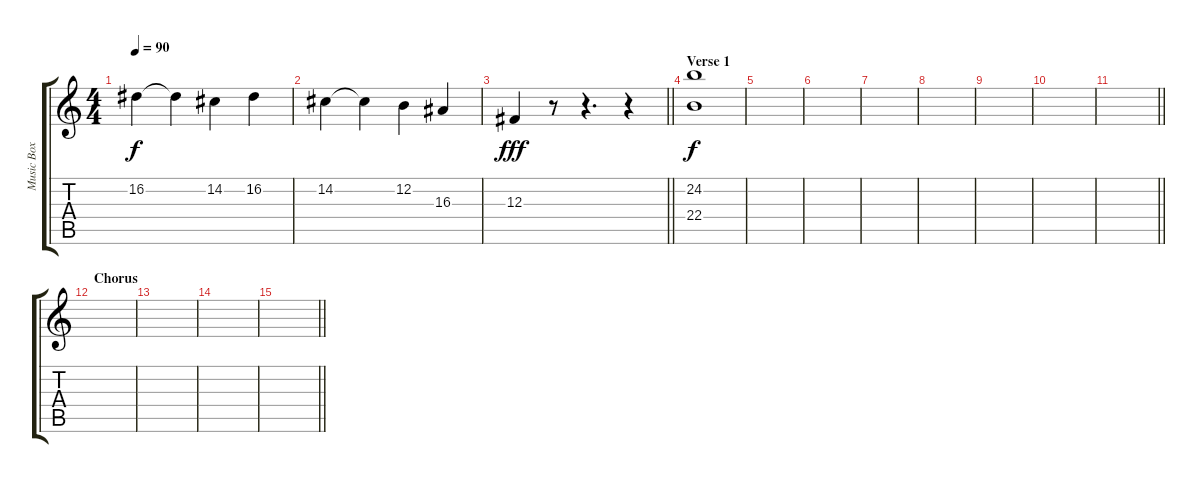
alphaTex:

\track ("Music Box" "Music Box") {instrument musicbox}
\staff {score tabs}
\tuning (Eb4 B3 Gb3 Db3 Ab2 Eb2) {hide}
\ts (4 4)
\tempo 90
\clef g2
\ks c
16.2.4{dy f} 16.2{t}.4 14.2.4 16.2.4 |
14.2.4 14.2{t}.4 12.2.4 16.3.4 |
\barLineRight lightlight
12.3.4{dy fff} r.8 r.4{d} r.4 |
\section ("" "Verse 1")
(24.2 22.4).1{dy f} |
|
|
|
|
|
|
\barLineRight lightlight
|
\section ("" "Chorus")
|
|
|
\barLineRight lightlight
